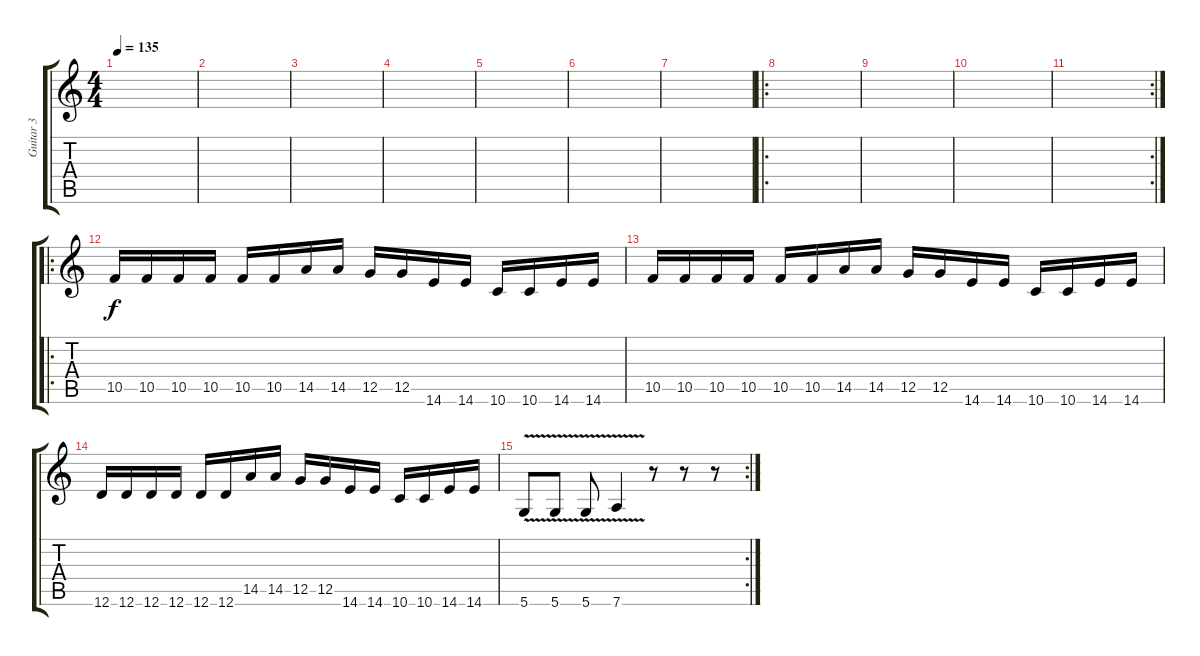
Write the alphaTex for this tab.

\track ("Guitar 3" "Guitar 3") {instrument overdrivenguitar}
\staff {score tabs}
\tuning (D4 A3 F3 C3 G2 D2) {hide}
\ts (4 4)
\tempo 135
\clef g2
\ks c
|
|
|
|
|
|
|
\ro
|
|
|
\rc 2
|
\ro
10.5.16 10.5.16 10.5.16 10.5.16 10.5.16 10.5.16 14.5.16 14.5.16 12.5.16 12.5.16 14.6.16 14.6.16 10.6.16 10.6.16 14.6.16 14.6.16 |
10.5.16 10.5.16 10.5.16 10.5.16 10.5.16 10.5.16 14.5.16 14.5.16 12.5.16 12.5.16 14.6.16 14.6.16 10.6.16 10.6.16 14.6.16 14.6.16 |
12.6.16 12.6.16 12.6.16 12.6.16 12.6.16 12.6.16 14.5.16 14.5.16 12.5.16 12.5.16 14.6.16 14.6.16 10.6.16 10.6.16 14.6.16 14.6.16 |
\rc 2
5.6{v}.8 5.6{v}.8 5.6{v}.8 7.6{v}.4 r.8 r.8 r.8
